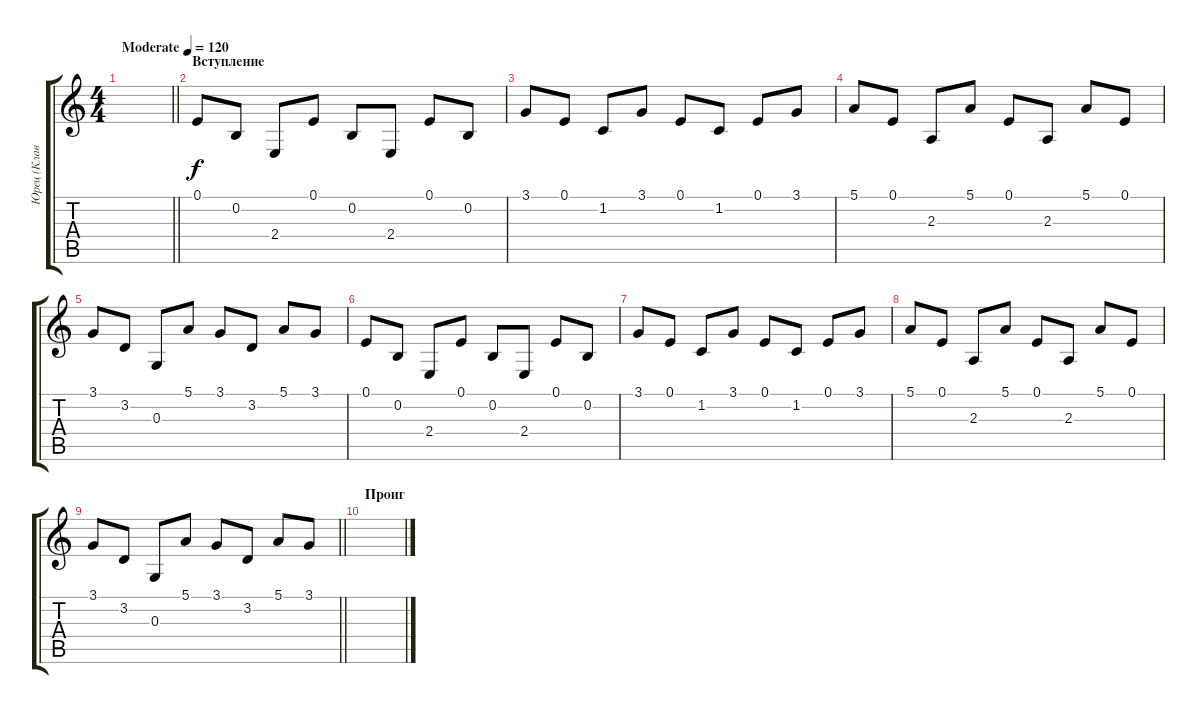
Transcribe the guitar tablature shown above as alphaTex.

\track ("Юрец (Клавишник)" "Юрец (Клав") {instrument synthvoice}
\staff {score tabs}
\tuning (E4 B3 G3 D3 A2 E2) {hide}
\ts (4 4)
\tempo (120 "Moderate")
\clef g2
\barLineRight lightlight
\ks c
|
\section ("" "Вступление")
0.1.8 0.2.8 2.4.8 0.1.8 0.2.8 2.4.8 0.1.8 0.2.8 |
3.1.8 0.1.8 1.2.8 3.1.8 0.1.8 1.2.8 0.1.8 3.1.8 |
5.1.8 0.1.8 2.3.8 5.1.8 0.1.8 2.3.8 5.1.8 0.1.8 |
3.1.8 3.2.8 0.3.8 5.1.8 3.1.8 3.2.8 5.1.8 3.1.8 |
0.1.8 0.2.8 2.4.8 0.1.8 0.2.8 2.4.8 0.1.8 0.2.8 |
3.1.8 0.1.8 1.2.8 3.1.8 0.1.8 1.2.8 0.1.8 3.1.8 |
5.1.8 0.1.8 2.3.8 5.1.8 0.1.8 2.3.8 5.1.8 0.1.8 |
\barLineRight lightlight
3.1.8 3.2.8 0.3.8 5.1.8 3.1.8 3.2.8 5.1.8 3.1.8 |
\section ("" "Проиг")
